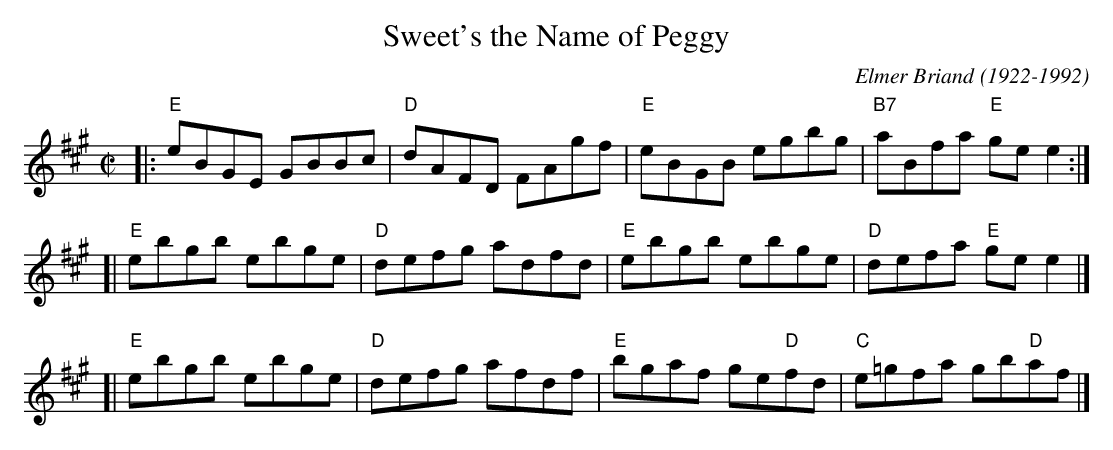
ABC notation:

X:1
T: Sweet's the Name of Peggy
C: Elmer Briand (1922-1992)
M: C|
L: 1/8
K: Emix
|: "E"eBGE GBBc | "D"dAFD FAgf \
|  "E"eBGB egbg | "B7"aBfa "E"gee2 :|
[| "E"ebgb ebge | "D"defg adfd \
|  "E"ebgb ebge | "D"defa "E"gee2 |]
[| "E"ebgb ebge | "D"defg afdf \
|  "E"bgaf ge"D"fd | "C"e=gfa gb"D"af |]
